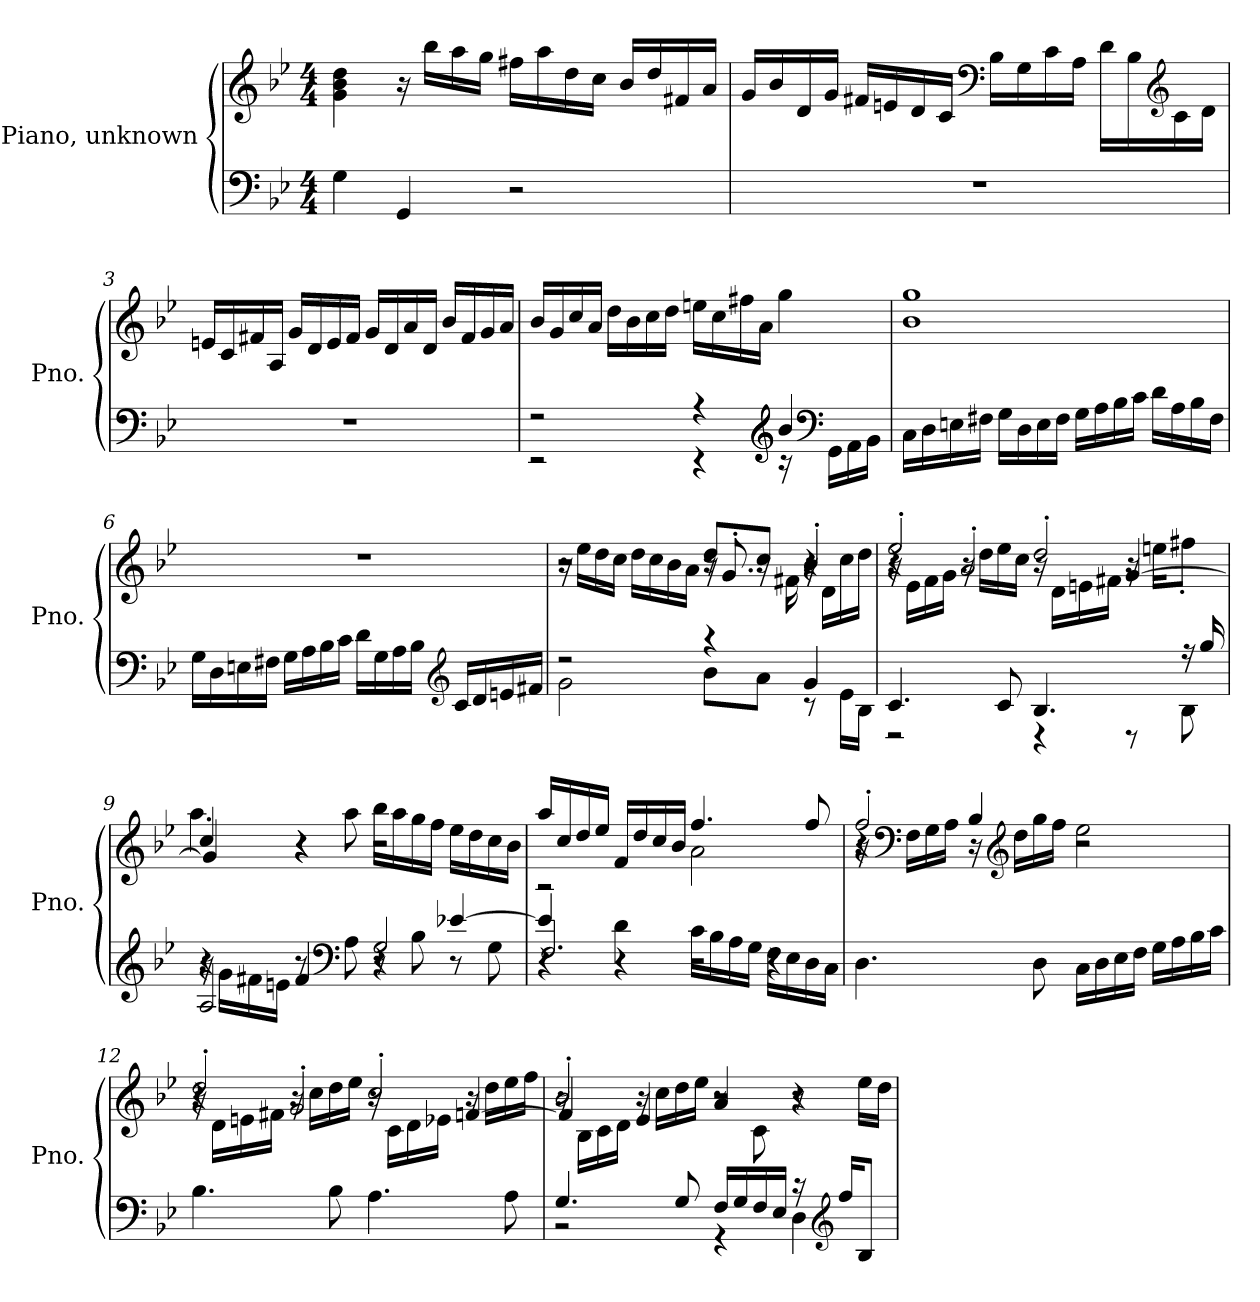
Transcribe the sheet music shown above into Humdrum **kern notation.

**kern	**kern
*part1	*part1
*staff2	*staff1
*I"Piano, unknown	*
*I'Pno.	*
*clefF4	*clefG2
*k[b-e-]	*k[b-e-]
*M4/4	*M4/4
*MM120	*MM120
=1	=1
4G\	4g\ 4b-\ 4dd\
4GG/	16r
.	16bb-\LL
.	16aa\
.	16gg\JJ
2r	16ff#X\LL
.	16aa\
.	16dd\
.	16cc\JJ
.	16b-/LL
.	16dd/
.	16f#X/
.	16a/JJ
=2	=2
1r	16g/LL
.	16b-/
.	16d/
.	16g/JJ
.	16f#X/LL
.	16en/
.	16d/
.	16c/JJ
*	*clefF4
.	16B-\LL
.	16G\
.	16c\
.	16A\JJ
.	16d\LL
.	16B-\
*	*clefG2
.	16c\
.	16d\JJ
!!LO:LB:g=z
=3	=3
1r	16en/LL
.	16c/
.	16f#X/
.	16A/JJ
.	16g/LL
.	16d/
.	16e/
.	16f#/JJ
.	16g/LL
.	16d/
.	16a/
.	16d/JJ
.	16b-/LL
.	16f#/
.	16g/
.	16a/JJ
=4	=4
*^	*
2r	2r	16b-/LL
.	.	16g/
.	.	16cc/
.	.	16a/JJ
.	.	16dd\LL
.	.	16b-\
.	.	16cc\
.	.	16dd\JJ
4r	4r	16een\LL
.	.	16cc\
.	.	16ff#X\
.	.	16a\JJ
*clefG2	*	*
4b-/	16r	4gg\
*clefF4	*	*
.	16GG\LL	.
.	16AA\	.
.	16BB-\JJ	.
*v	*v	*
!!LO:LB:g=z
=5	=5
16C\LL	1b- 1gg
16D\	.
16En\	.
16F#X\JJ	.
16G\LL	.
16D\	.
16E\	.
16F#\JJ	.
16G\LL	.
16A\	.
16B-\	.
16c\JJ	.
16d\LL	.
16A\	.
16B-\	.
16F#\JJ	.
=6	=6
16G\LL	1r
16D\	.
16En\	.
16F#X\JJ	.
16G\LL	.
16A\	.
16B-\	.
16c\JJ	.
16d\LL	.
16G\	.
16A\	.
16B-\JJ	.
*clefG2	*
16c/LL	.
16d/	.
16en/	.
16f#X/JJ	.
!!LO:LB:g=z
=7	=7
*^	*^
*	*	*	*^
2r	2g\	2r	16r	2r
.	.	.	16ee-\LL	.
.	.	.	16dd\	.
.	.	.	16cc\JJ	.
.	.	.	16dd\LL	.
.	.	.	16cc\	.
.	.	.	16b-\	.
.	.	.	16a\JJ	.
4r	8b-\L	8dd/L	8r	16r
.	.	.	.	8.g'/
.	8a\J	8cc/J	16r	.
.	.	.	16f#X\	.
4g/	8r	4b-'/	16r	4r
.	.	.	16d\LL	.
.	16e-\LL	.	16cc\	.
.	16B-\JJ	.	16dd\JJ	.
=8	=8	=8	=8	=8
4.c/	2r	2ee-'/	16r	4r
.	.	.	16e-\LL	.
.	.	.	16f\	.
.	.	.	16g\JJ	.
.	.	.	16r	2a'/
.	.	.	16dd\LL	.
8c/	.	.	16ee-\	.
.	.	.	16cc\JJ	.
4.B-/	4r	2dd'/	16r	.
.	.	.	16d\LL	.
.	.	.	16en\	.
.	.	.	16f#X\JJ	.
.	8r	.	16r	[4g/
.	.	.	16een\KL	.
16r	8B-\	.	8ff#X'\J	.
16gg/	.	.	.	.
!!LO:LB:g=z	!!	!!
=9	=9	=9	=9	=9
*	*^	*	*	*
4r	16r	2A/	4cc/	4.aa\	4g/]
.	16g\LL	.	.	.	.
.	16f#X\	.	.	.	.
.	16en\JJ	.	.	.	.
4f#/	8r	.	4r	.	4r
*clefF4	*	*	*	*	*
.	8A\	.	.	8aa\	.
4r	8r	2G/	2r	16bb-\LL	2r
.	.	.	.	16aa\	.
.	8B-\	.	.	16gg\	.
.	.	.	.	16ff\JJ	.
[4e-X/	8r	.	.	16ee-\LL	.
.	.	.	.	16dd\	.
.	8G\	.	.	16cc\	.
.	.	.	.	16b-\JJ	.
*	*	*	*	*v	*v
=10	=10	=10	=10	=10
4e-/]	4r	2.F/	16aa/LL	2r
.	.	.	16cc/	.
.	.	.	16dd/	.
.	.	.	16ee-/JJ	.
4r	4d\	.	16f/LL	.
.	.	.	16dd/	.
.	.	.	16cc/	.
.	.	.	16b-/JJ	.
2r	16c\LL	.	4.ff/	2a\
.	16B-\	.	.	.
.	16A\	.	.	.
.	16G\JJ	.	.	.
.	16F\LL	4r	.	.
.	16E-\	.	.	.
.	16D\	.	8ff/	.
.	16C\JJ	.	.	.
*v	*v	*v	*	*
!!LO:LB:g=z
=11	=11	=11
*	*	*^
4.D\	2ff'/	16r	4r
*	*clefF4	*	*
.	.	16F\LL	.
.	.	16G\	.
.	.	16A\JJ	.
.	.	16r	4B-/
*	*clefG2	*	*
.	.	16dd\LL	.
8D\	.	16gg\	.
.	.	16ff\JJ	.
16C\LL	2r	2ee-\	2r
16D\	.	.	.
16E-\	.	.	.
16F\JJ	.	.	.
16G\LL	.	.	.
16A\	.	.	.
16B-\	.	.	.
16c\JJ	.	.	.
=12	=12	=12	=12
4.B-\	2dd'/	16r	4r
.	.	16d\LL	.
.	.	16en\	.
.	.	16f#X\JJ	.
.	.	16r	2g'/
.	.	16cc\LL	.
8B-\	.	16dd\	.
.	.	16ee-\JJ	.
4.A\	2cc'/	16r	.
.	.	16c\LL	.
.	.	16d\	.
.	.	16e-X\JJ	.
.	.	16r	[4fn/
.	.	16dd\LL	.
8A\	.	16ee-\	.
.	.	16ff\JJ	.
!!LO:PB:g=z	!!	!!
=13	=13	=13	=13
*^	*	*	*
4.G/	2r	2b-'/	16r	4f/]
.	.	.	16B-\LL	.
.	.	.	16c\	.
.	.	.	16d\JJ	.
.	.	.	16r	4e-/
.	.	.	16cc\LL	.
8G/	.	.	16dd\	.
.	.	.	16ee-\JJ	.
16F/LL	4r	4a/	8r	2r
16G/	.	.	.	.
16F/	.	.	8c\	.
16E-/JJ	.	.	.	.
16r	4D\	4r	8r	.
*clefG2	*	*	*	*
16ff/KL	.	.	.	.
8B-/J	.	.	16ee-\LL	.
.	.	.	16dd\JJ	.
*v	*v	*	*	*
*	*v	*v	*v
=	=
*-	*-
